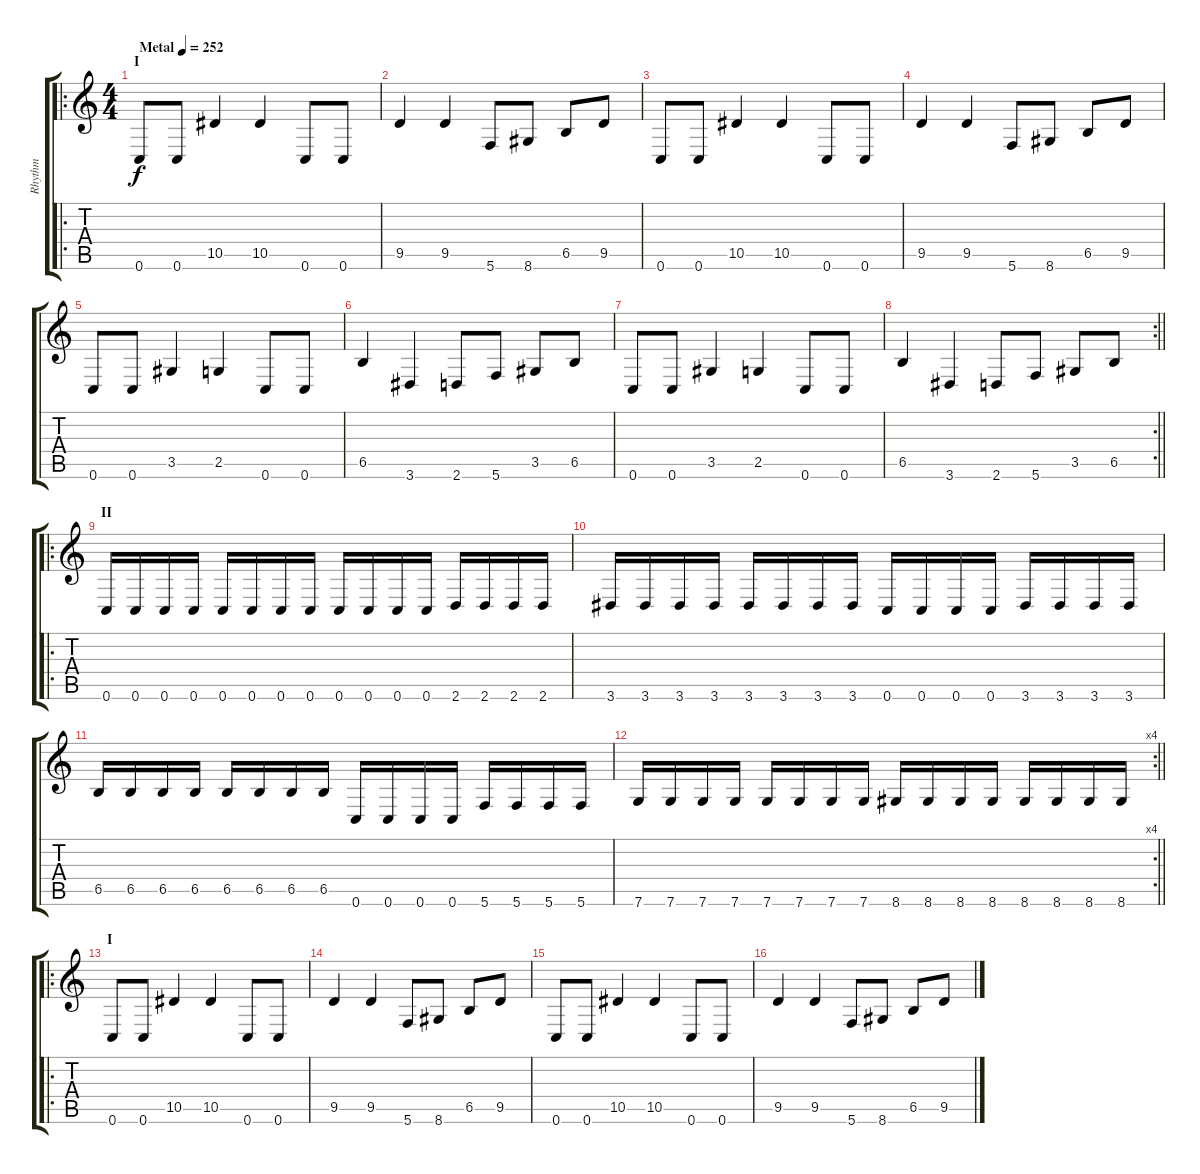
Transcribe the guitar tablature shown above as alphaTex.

\track ("Rhythm" "Rhythm") {instrument distortionguitar}
\staff {score tabs}
\tuning (C4 G3 Eb3 Bb2 F2 C2) {hide}
\ro
\ts (4 4)
\section ("" "I")
\tempo (252 "Metal")
\clef g2
\ks c
0.6.8{dy f instrument distortionguitar} 0.6.8 10.5.4 10.5.4 0.6.8 0.6.8 |
9.5.4 9.5.4 5.6.8 8.6.8 6.5.8 9.5.8 |
0.6.8 0.6.8 10.5.4 10.5.4 0.6.8 0.6.8 |
9.5.4 9.5.4 5.6.8 8.6.8 6.5.8 9.5.8 |
0.6.8 0.6.8 3.5.4 2.5.4 0.6.8 0.6.8 |
6.5.4 3.6.4 2.6.8 5.6.8 3.5.8 6.5.8 |
0.6.8 0.6.8 3.5.4 2.5.4 0.6.8 0.6.8 |
\rc 2
\barLineRight lightlight
6.5.4 3.6.4 2.6.8 5.6.8 3.5.8 6.5.8 |
\ro
\section ("" "II")
0.6.16 0.6.16 0.6.16 0.6.16 0.6.16 0.6.16 0.6.16 0.6.16 0.6.16 0.6.16 0.6.16 0.6.16 2.6.16 2.6.16 2.6.16 2.6.16 |
3.6.16 3.6.16 3.6.16 3.6.16 3.6.16 3.6.16 3.6.16 3.6.16 0.6.16 0.6.16 0.6.16 0.6.16 3.6.16 3.6.16 3.6.16 3.6.16 |
6.5.16 6.5.16 6.5.16 6.5.16 6.5.16 6.5.16 6.5.16 6.5.16 0.6.16 0.6.16 0.6.16 0.6.16 5.6.16 5.6.16 5.6.16 5.6.16 |
\rc 4
\barLineRight lightlight
7.6.16 7.6.16 7.6.16 7.6.16 7.6.16 7.6.16 7.6.16 7.6.16 8.6.16 8.6.16 8.6.16 8.6.16 8.6.16 8.6.16 8.6.16 8.6.16 |
\ro
\section ("" "I")
0.6.8 0.6.8 10.5.4 10.5.4 0.6.8 0.6.8 |
9.5.4 9.5.4 5.6.8 8.6.8 6.5.8 9.5.8 |
0.6.8 0.6.8 10.5.4 10.5.4 0.6.8 0.6.8 |
9.5.4 9.5.4 5.6.8 8.6.8 6.5.8 9.5.8
